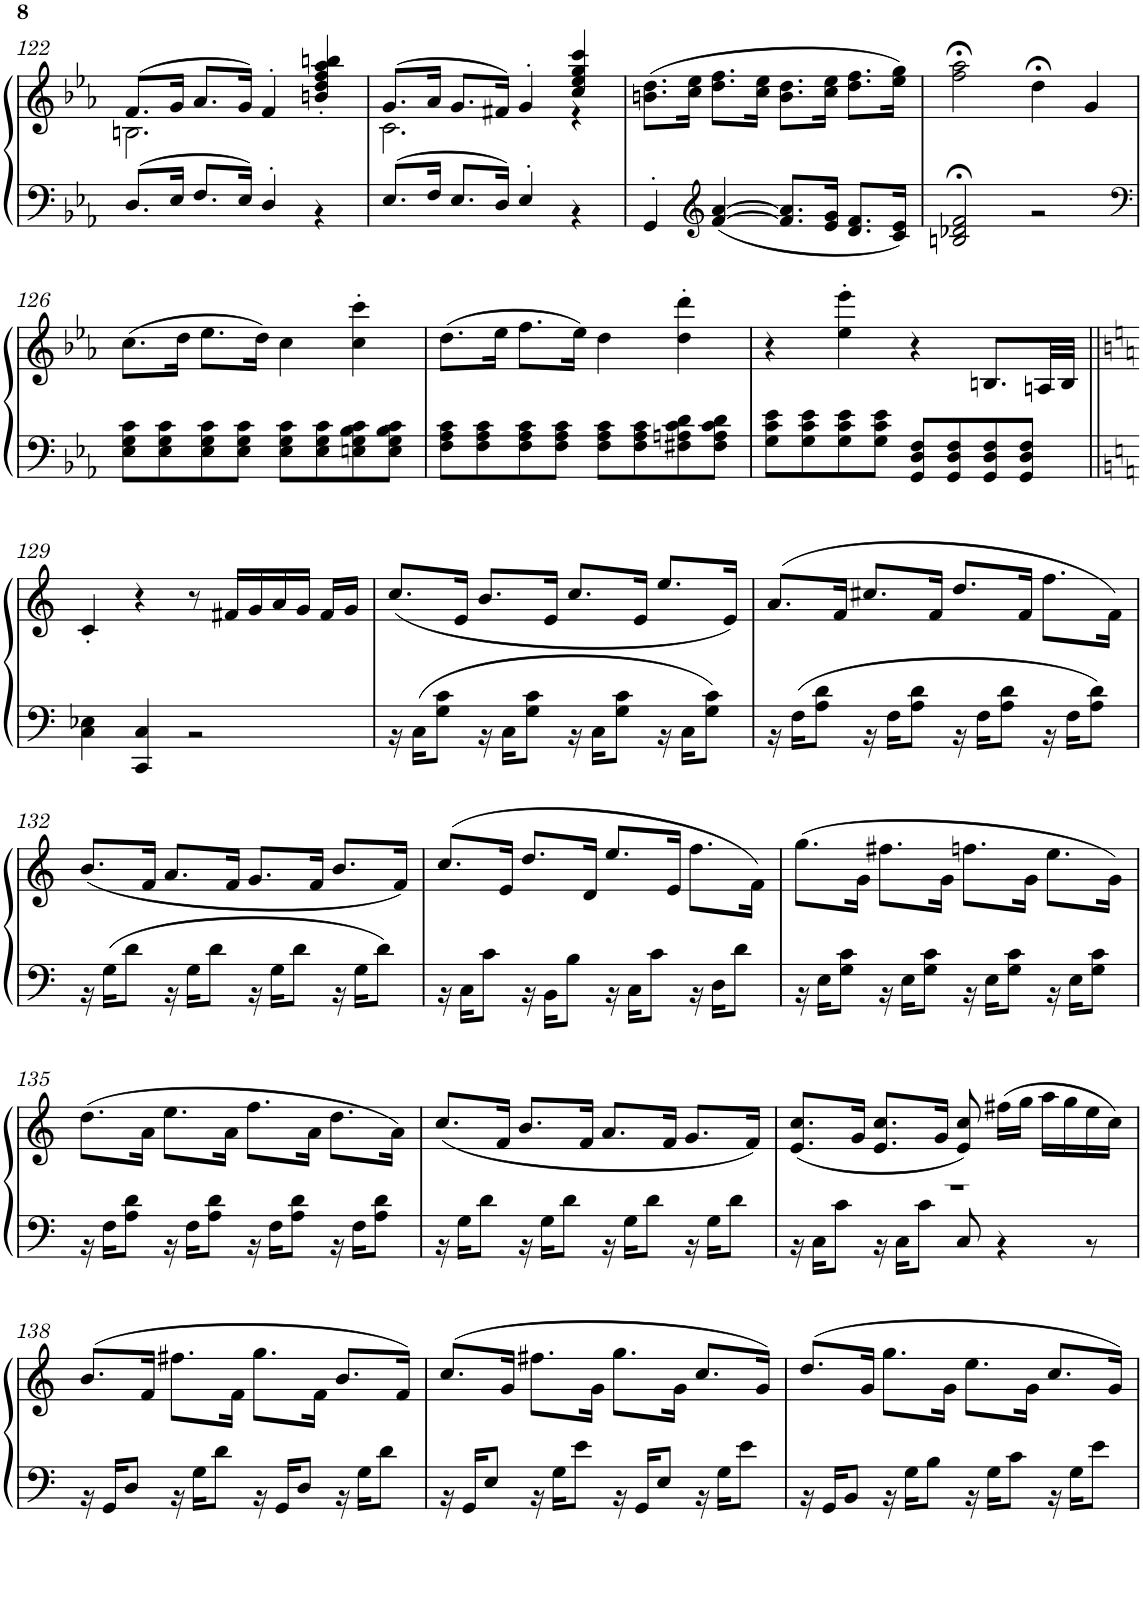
**kern	**kern
*part1	*part1
*staff2	*staff1
*I"Piano	*
*I'Pno.	*
!!LO:PB:g=z
*clefF4	*clefG2
*k[b-e-a-]	*k[b-e-a-]
*c:	*c:
*M4/4	*M4/4
=122	=122
*^	*^
*	*^	*	*
1ryy	8.D/L	2.ryy	(>8.f/L	2.Bn\
.	16E-/Jk	.	16g/Jk	.
.	8.F/L	.	8.a-/L	.
.	16E-/Jk	.	16g/Jk)	.
.	4D'/	.	4f'/	.
.	4r	4ryy	4bn/' 4dd/' 4ff/' 4aa-/' 4bbn/'	4ryy
*	*v	*v	*	*
=123	=123	=123	=123
*	*	*	*^
1ryy	8.E-/L	(>8.g/L	2.c\	2.ryy
.	16F/Jk	16a-/Jk	.	.
.	8.E-/L	8.g/L	.	.
.	16D/Jk	16f#X/Jk)	.	.
.	4E-'/	4g'/	.	.
.	4r	4cc/ 4ee-/ 4gg/ 4ccc/	4r	4ryy
*	*	*v	*v	*v
=124	=124	=124
1ryy	4GG'/	(>8.bn\ 8.dd\L
.	.	16cc\ 16ee-\Jk
*clefG2	*	*
.	[4f/ [4a-/	8.dd\ 8.ff\L
.	.	16cc\ 16ee-\Jk
.	8.f/] 8.a-/]L	8.b\ 8.dd\L
.	16e-/ 16g/Jk	16cc\ 16ee-\Jk
.	8.d/ 8.f/L	8.dd\ 8.ff\L
.	16c/ 16e-/Jk	16ee-\ 16gg\Jk)
=125	=125	=125
1ryy	2Bn/;< 2d-X/;< 2f/;<	2ff\;< 2aa-\;<
.	2r	4dd;<\
.	.	4g/
!!LO:LB:g=z
=126	=126	=126
*clefF4	*	*
1ryy	8E-\ 8G\ 8c\L	(>8.cc\L
.	8E-\ 8G\ 8c\	.
.	.	16dd\Jk
.	8E-\ 8G\ 8c\	8.ee-\L
.	8E-\ 8G\ 8c\J	.
.	.	16dd\Jk)
.	8E-\ 8G\ 8c\L	4cc\
.	8E-\ 8G\ 8c\	.
.	8En\ 8G\ 8B-\ 8c\	4cc\' 4ccc\'
.	8E\ 8G\ 8B-\ 8c\J	.
=127	=127	=127
1ryy	8F\ 8A-\ 8c\L	(>8.dd\L
.	8F\ 8A-\ 8c\	.
.	.	16ee-\Jk
.	8F\ 8A-\ 8c\	8.ff\L
.	8F\ 8A-\ 8c\J	.
.	.	16ee-\Jk)
.	8F\ 8A-\ 8c\L	4dd\
.	8F\ 8A-\ 8c\	.
.	8F#X\ 8An\ 8c\ 8d\	4dd\' 4ddd\'
.	8F#\ 8A\ 8c\ 8d\J	.
=128	=128	=128
1ryy	8G\ 8c\ 8e-\L	4r
.	8G\ 8c\ 8e-\	.
.	8G\ 8c\ 8e-\	4ee-\' 4eee-\'
.	8G\ 8c\ 8e-\J	.
.	8GG/ 8D/ 8F/L	4r
.	8GG/ 8D/ 8F/	.
.	8GG/ 8D/ 8F/	8.Bn/L
.	8GG/ 8D/ 8F/J	.
.	.	32An/LL
.	.	32B/JJJ
!!LO:LB:g=z
=129||	=129||	=129||
*k[]	*	*k[]
*C:	*	*C:
2ryy	4C\ 4E-X\	4c'/
.	4CC/ 4C/	4r
8ryy	2r	8r
4ryy	.	16f#X/LL
.	.	16g/
.	.	16a/
.	.	16g/JJ
8ryy	.	16f#/LL
.	.	16g/JJ
=130	=130	=130
*k[]	*	*k[]
1ryy	16r	(<8.cc/L
.	16C\KL	.
.	8G\ 8c\J	.
.	.	16e/Jk
.	16r	8.b/L
.	16C\KL	.
.	8G\ 8c\J	.
.	.	16e/Jk
.	16r	8.cc/L
.	16C\KL	.
.	8G\ 8c\J	.
.	.	16e/Jk
.	16r	8.ee/L
.	16C\KL	.
.	8G\ 8c\J	.
.	.	16e/Jk)
=131	=131	=131
1ryy	16r	(>8.a/L
.	16F\KL	.
.	8A\ 8d\J	.
.	.	16f/Jk
.	16r	8.cc#X/L
.	16F\KL	.
.	8A\ 8d\J	.
.	.	16f/Jk
.	16r	8.dd/L
.	16F\KL	.
.	8A\ 8d\J	.
.	.	16f/Jk
.	16r	8.ff\L
.	16F\KL	.
.	8A\ 8d\J	.
.	.	16f\Jk)
!!LO:LB:g=z
=132	=132	=132
1ryy	16r	(<8.b/L
.	16G\KL	.
.	8d\J	.
.	.	16f/Jk
.	16r	8.a/L
.	16G\KL	.
.	8d\J	.
.	.	16f/Jk
.	16r	8.g/L
.	16G\KL	.
.	8d\J	.
.	.	16f/Jk
.	16r	8.b/L
.	16G\KL	.
.	8d\J	.
.	.	16f/Jk)
=133	=133	=133
1ryy	16r	(>8.cc/L
.	16C\KL	.
.	8c\J	.
.	.	16e/Jk
.	16r	8.dd/L
.	16BB\KL	.
.	8B\J	.
.	.	16d/Jk
.	16r	8.ee/L
.	16C\KL	.
.	8c\J	.
.	.	16e/Jk
.	16r	8.ff\L
.	16D\KL	.
.	8d\J	.
.	.	16f\Jk)
=134	=134	=134
1ryy	16r	(>8.gg\L
.	16E\KL	.
.	8G\ 8c\J	.
.	.	16g\Jk
.	16r	8.ff#X\L
.	16E\KL	.
.	8G\ 8c\J	.
.	.	16g\Jk
.	16r	8.ffn\L
.	16E\KL	.
.	8G\ 8c\J	.
.	.	16g\Jk
.	16r	8.ee\L
.	16E\KL	.
.	8G\ 8c\J	.
.	.	16g\Jk)
!!LO:LB:g=z
=135	=135	=135
1ryy	16r	(>8.dd\L
.	16F\KL	.
.	8A\ 8d\J	.
.	.	16a\Jk
.	16r	8.ee\L
.	16F\KL	.
.	8A\ 8d\J	.
.	.	16a\Jk
.	16r	8.ff\L
.	16F\KL	.
.	8A\ 8d\J	.
.	.	16a\Jk
.	16r	8.dd\L
.	16F\KL	.
.	8A\ 8d\J	.
.	.	16a\Jk)
=136	=136	=136
1ryy	16r	(<8.cc/L
.	16G\KL	.
.	8d\J	.
.	.	16f/Jk
.	16r	8.b/L
.	16G\KL	.
.	8d\J	.
.	.	16f/Jk
.	16r	8.a/L
.	16G\KL	.
.	8d\J	.
.	.	16f/Jk
.	16r	8.g/L
.	16G\KL	.
.	8d\J	.
.	.	16f/Jk)
=137	=137	=137
1r	16r	(<8.e/ 8.cc/L
.	16C\KL	.
.	8c\J	.
.	.	16g/Jk
.	16r	8.e/ 8.cc/L
.	16C\KL	.
.	8c\J	.
.	.	16g/Jk
.	8C/	8e/ 8cc/)
.	4r	(>16ff#X\LL
.	.	16gg\JJ
.	.	16aa\LL
.	.	16gg\
.	8r	16ee\
.	.	16cc\JJ)
!!LO:LB:g=z
=138	=138	=138
1ryy	16r	(>8.b/L
.	16GG/KL	.
.	8D/J	.
.	.	16f/Jk
.	16r	8.ff#X\L
.	16G\KL	.
.	8d\J	.
.	.	16f\Jk
.	16r	8.gg\L
.	16GG/KL	.
.	8D/J	.
.	.	16f\Jk
.	16r	8.b/L
.	16G\KL	.
.	8d\J	.
.	.	16f/Jk)
=139	=139	=139
1ryy	16r	(>8.cc/L
.	16GG/KL	.
.	8E/J	.
.	.	16g/Jk
.	16r	8.ff#X\L
.	16G\KL	.
.	8e\J	.
.	.	16g\Jk
.	16r	8.gg\L
.	16GG/KL	.
.	8E/J	.
.	.	16g\Jk
.	16r	8.cc/L
.	16G\KL	.
.	8e\J	.
.	.	16g/Jk)
=140	=140	=140
1ryy	16r	(>8.dd/L
.	16GG/KL	.
.	8BB/J	.
.	.	16g/Jk
.	16r	8.gg\L
.	16G\KL	.
.	8B\J	.
.	.	16g\Jk
.	16r	8.ee\L
.	16G\KL	.
.	8c\J	.
.	.	16g\Jk
.	16r	8.cc/L
.	16G\KL	.
.	8e\J	.
.	.	16g/Jk)
*v	*v	*
=	=
*-	*-
